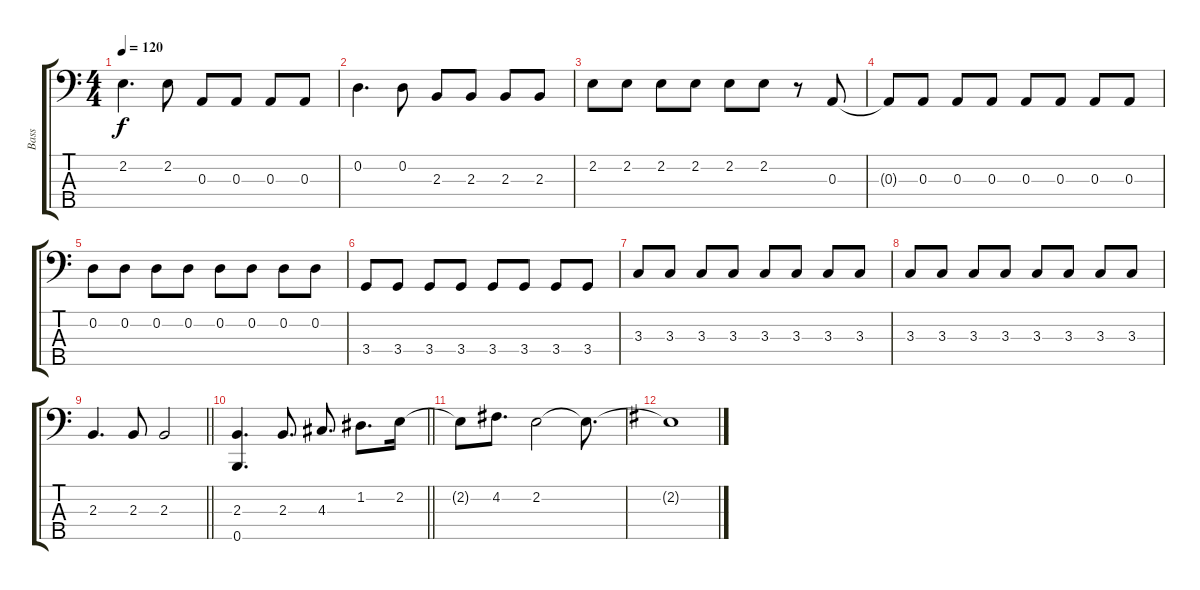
\track ("Bass" "Bass") {instrument electricbassfinger}
\staff {score tabs}
\tuning (G2 D2 A1 E1 B0) {hide}
\ts (4 4)
\tempo 120
\clef f4
\ks c
2.2.4{d dy f} 2.2.8 0.3.8 0.3.8 0.3.8 0.3.8 |
0.2.4{d} 0.2.8 2.3.8 2.3.8 2.3.8 2.3.8 |
2.2.8 2.2.8 2.2.8 2.2.8 2.2.8 2.2.8 r.8 0.3.8 |
0.3{t}.8 0.3.8 0.3.8 0.3.8 0.3.8 0.3.8 0.3.8 0.3.8 |
0.2.8 0.2.8 0.2.8 0.2.8 0.2.8 0.2.8 0.2.8 0.2.8 |
3.4.8 3.4.8 3.4.8 3.4.8 3.4.8 3.4.8 3.4.8 3.4.8 |
3.3.8 3.3.8 3.3.8 3.3.8 3.3.8 3.3.8 3.3.8 3.3.8 |
3.3.8 3.3.8 3.3.8 3.3.8 3.3.8 3.3.8 3.3.8 3.3.8 |
\barLineRight lightlight
2.3.4{d} 2.3.8 2.3.2 |
\barLineRight lightlight
(2.3 0.5).4{d} 2.3.8{d} 4.3.8{d} 1.2.8{d} 2.2.16 |
2.2{t}.8 4.2.8{d} 2.2.2 2.2{t}.8{d} |
\ks g
2.2{t}.1
